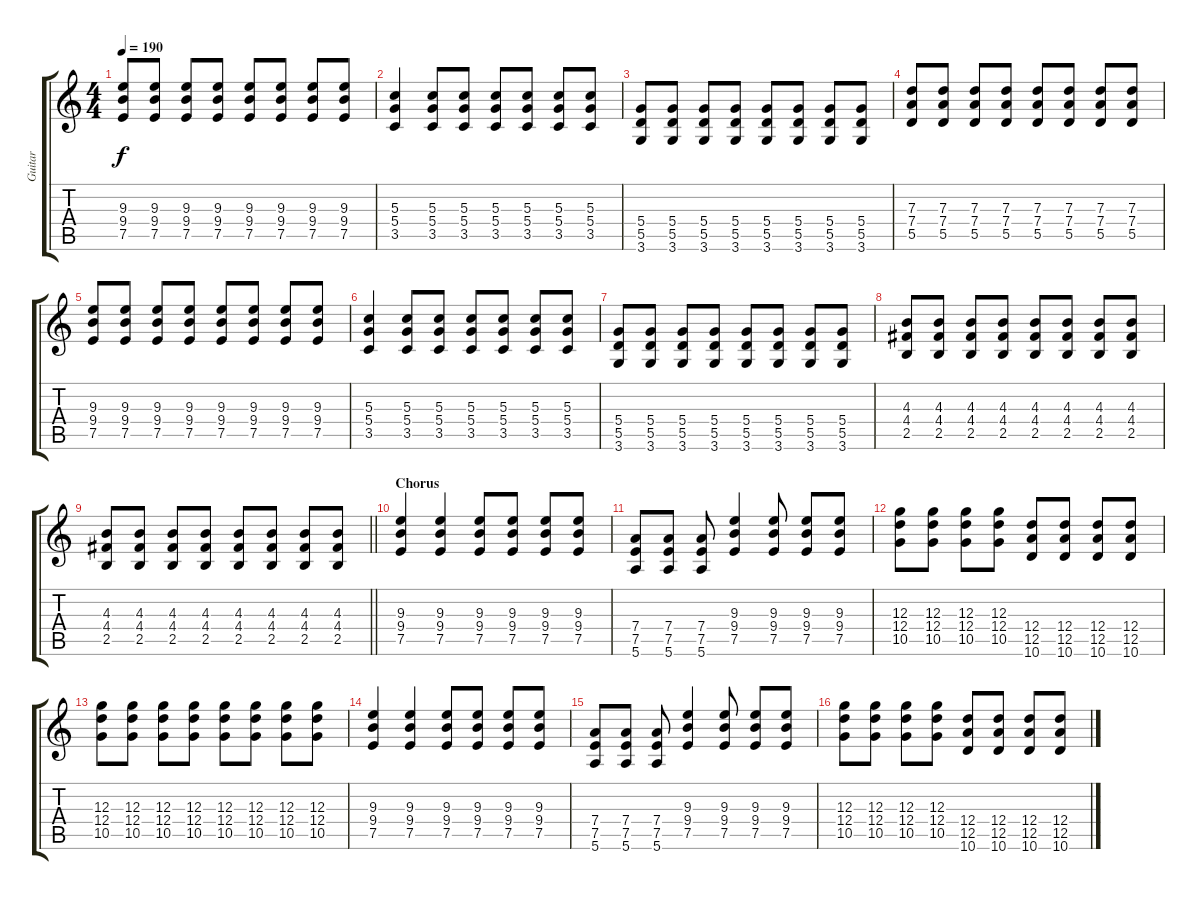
\track ("Guitar" "Guitar") {instrument distortionguitar}
\staff {score tabs}
\tuning (E4 B3 G3 D3 A2 E2) {hide}
\ts (4 4)
\tempo 190
\clef g2
\ks c
(9.3 9.4 7.5).8{dy f} (9.3 9.4 7.5).8 (9.3 9.4 7.5).8 (9.3 9.4 7.5).8 (9.3 9.4 7.5).8 (9.3 9.4 7.5).8 (9.3 9.4 7.5).8 (9.3 9.4 7.5).8 |
(5.3 5.4 3.5).4 (5.3 5.4 3.5).8 (5.3 5.4 3.5).8 (5.3 5.4 3.5).8 (5.3 5.4 3.5).8 (5.3 5.4 3.5).8 (5.3 5.4 3.5).8 |
(5.4 5.5 3.6).8 (5.4 5.5 3.6).8 (5.4 5.5 3.6).8 (5.4 5.5 3.6).8 (5.4 5.5 3.6).8 (5.4 5.5 3.6).8 (5.4 5.5 3.6).8 (5.4 5.5 3.6).8 |
(7.3 7.4 5.5).8 (7.3 7.4 5.5).8 (7.3 7.4 5.5).8 (7.3 7.4 5.5).8 (7.3 7.4 5.5).8 (7.3 7.4 5.5).8 (7.3 7.4 5.5).8 (7.3 7.4 5.5).8 |
(9.3 9.4 7.5).8 (9.3 9.4 7.5).8 (9.3 9.4 7.5).8 (9.3 9.4 7.5).8 (9.3 9.4 7.5).8 (9.3 9.4 7.5).8 (9.3 9.4 7.5).8 (9.3 9.4 7.5).8 |
(5.3 5.4 3.5).4 (5.3 5.4 3.5).8 (5.3 5.4 3.5).8 (5.3 5.4 3.5).8 (5.3 5.4 3.5).8 (5.3 5.4 3.5).8 (5.3 5.4 3.5).8 |
(5.4 5.5 3.6).8 (5.4 5.5 3.6).8 (5.4 5.5 3.6).8 (5.4 5.5 3.6).8 (5.4 5.5 3.6).8 (5.4 5.5 3.6).8 (5.4 5.5 3.6).8 (5.4 5.5 3.6).8 |
(4.3 4.4 2.5).8 (4.3 4.4 2.5).8 (4.3 4.4 2.5).8 (4.3 4.4 2.5).8 (4.3 4.4 2.5).8 (4.3 4.4 2.5).8 (4.3 4.4 2.5).8 (4.3 4.4 2.5).8 |
\barLineRight lightlight
(4.3 4.4 2.5).8 (4.3 4.4 2.5).8 (4.3 4.4 2.5).8 (4.3 4.4 2.5).8 (4.3 4.4 2.5).8 (4.3 4.4 2.5).8 (4.3 4.4 2.5).8 (4.3 4.4 2.5).8 |
\section ("" "Chorus")
(9.3 9.4 7.5).4 (9.3 9.4 7.5).4 (9.3 9.4 7.5).8 (9.3 9.4 7.5).8 (9.3 9.4 7.5).8 (9.3 9.4 7.5).8 |
(7.4 7.5 5.6).8 (7.4 7.5 5.6).8 (7.4 7.5 5.6).8 (9.3 9.4 7.5).4 (9.3 9.4 7.5).8 (9.3 9.4 7.5).8 (9.3 9.4 7.5).8 |
(12.3 12.4 10.5).8 (12.3 12.4 10.5).8 (12.3 12.4 10.5).8 (12.3 12.4 10.5).8 (12.4 12.5 10.6).8 (12.4 12.5 10.6).8 (12.4 12.5 10.6).8 (12.4 12.5 10.6).8 |
(12.3 12.4 10.5).8 (12.3 12.4 10.5).8 (12.3 12.4 10.5).8 (12.3 12.4 10.5).8 (12.3 12.4 10.5).8 (12.3 12.4 10.5).8 (12.3 12.4 10.5).8 (12.3 12.4 10.5).8 |
(9.3 9.4 7.5).4 (9.3 9.4 7.5).4 (9.3 9.4 7.5).8 (9.3 9.4 7.5).8 (9.3 9.4 7.5).8 (9.3 9.4 7.5).8 |
(7.4 7.5 5.6).8 (7.4 7.5 5.6).8 (7.4 7.5 5.6).8 (9.3 9.4 7.5).4 (9.3 9.4 7.5).8 (9.3 9.4 7.5).8 (9.3 9.4 7.5).8 |
(12.3 12.4 10.5).8 (12.3 12.4 10.5).8 (12.3 12.4 10.5).8 (12.3 12.4 10.5).8 (12.4 12.5 10.6).8 (12.4 12.5 10.6).8 (12.4 12.5 10.6).8 (12.4 12.5 10.6).8
